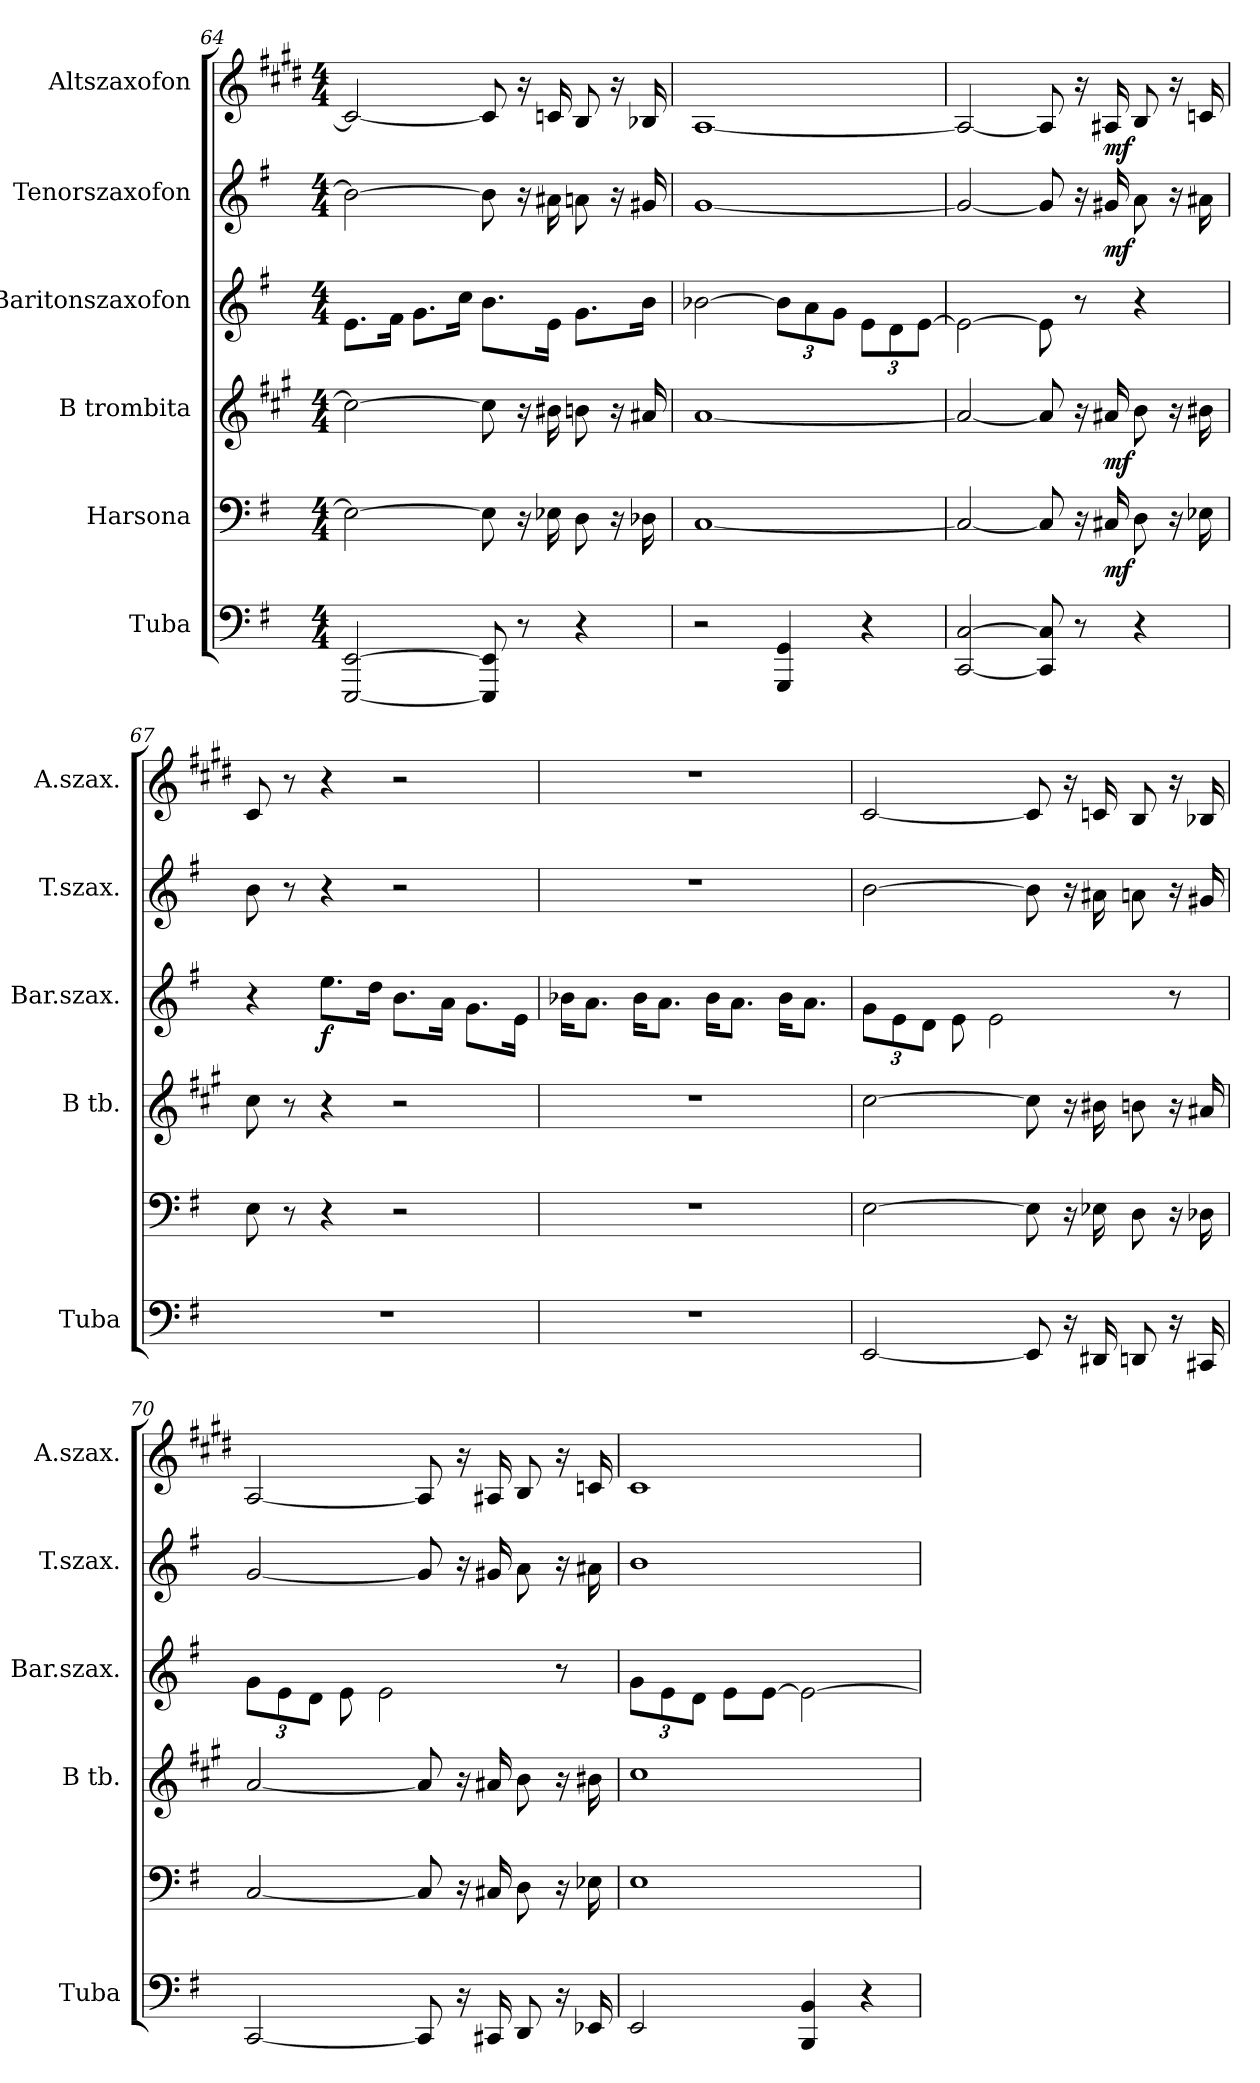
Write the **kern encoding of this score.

**kern	**kern	**dynam	**kern	**dynam	**kern	**dynam	**kern	**dynam	**kern	**dynam
*part6	*part5	*part5	*part4	*part4	*part3	*part3	*part2	*part2	*part1	*part1
*staff6	*staff5	*staff5	*staff4	*staff4	*staff3	*staff3	*staff2	*staff2	*staff1	*staff1
*I"Tuba	*I"Harsona	*	*I"B trombita	*	*I"Baritonszaxofon	*	*I"Tenorszaxofon	*	*I"Altszaxofon	*
*I'Tuba	*	*	*I'B tb.	*	*I'Bar.szax.	*	*I'T.szax.	*	*I'A.szax.	*
*clefF4	*clefF4	*	*clefG2	*	*clefG2	*	*clefG2	*	*clefG2	*
*	*	*	*ITrd1c2	*	*ITrd12c21	*	*ITrd8c14	*	*ITrd5c9	*
*k[f#]	*k[f#]	*	*k[f#]	*	*k[f#]	*	*k[f#]	*	*k[f#]	*
*M4/4	*M4/4	*	*M4/4	*	*M4/4	*	*M4/4	*	*M4/4	*
=64	=64	=64	=64	=64	=64	=64	=64	=64	=64	=64
[2EEE/ [2EE/	2E\_	.	2b\_	.	8.E\L	.	2B\_	.	2E/_	.
.	.	.	.	.	16F#\Jk	.	.	.	.	.
.	.	.	.	.	8.G\L	.	.	.	.	.
.	.	.	.	.	16c\Jk	.	.	.	.	.
8EEE/] 8EE/]	8E\]	.	8b\]	.	8.B\L	.	8B\]	.	8E/]	.
8r	16r	.	16r	.	.	.	16r	.	16r	.
.	16E-X\	.	16a#X\	.	16E\Jk	.	16A#X\	.	16E-X/	.
4r	8D\	.	8an\	.	8.G\L	.	8An\	.	8D/	.
.	16r	.	16r	.	.	.	16r	.	16r	.
.	16D-X\	.	16g#X/	.	16B\Jk	.	16G#X/	.	16D-X/	.
=65	=65	=65	=65	=65	=65	=65	=65	=65	=65	=65
2r	[1C	.	[1g	.	[2B-X\	.	[1G	.	[1C	.
*	*	*	*	*	*Xbrackettup	*	*	*	*	*
4GGG/ 4GG/	.	.	.	.	12B-\L]	.	.	.	.	.
.	.	.	.	.	12A\	.	.	.	.	.
.	.	.	.	.	12G\J	.	.	.	.	.
4r	.	.	.	.	12E\L	.	.	.	.	.
.	.	.	.	.	12D\	.	.	.	.	.
.	.	.	.	.	[12E\J	.	.	.	.	.
!!LO:LB:g=z
=66	=66	=66	=66	=66	=66	=66	=66	=66	=66	=66
[2CC/ [2C/	2C/_	.	2g/_	.	2E\_	.	2G/_	.	2C/_	.
8CC/] 8C/]	8C/]	.	8g/]	.	8E\]	.	8G/]	.	8C/]	.
8r	16r	.	16r	.	8r	.	16r	.	16r	.
!	!	!LO:DY:b	!	!LO:DY:b	!	!	!	!LO:DY:b	!	!LO:DY:b
.	16C#X/	mf	16g#X/	mf	.	.	16G#X/	mf	16C#X/	mf
4r	8D\	.	8a\	.	4r	.	8A\	.	8D/	.
.	16r	.	16r	.	.	.	16r	.	16r	.
.	16E-X\	.	16a#X\	.	.	.	16A#X\	.	16E-X/	.
=67	=67	=67	=67	=67	=67	=67	=67	=67	=67	=67
1r	8E\	.	8b\	.	4r	.	8B\	.	8E/	.
.	8r	.	8r	.	.	.	8r	.	8r	.
!	!	!	!	!	!	!LO:DY:b	!	!	!	!
.	4r	.	4r	.	8.e\L	f	4r	.	4r	.
.	.	.	.	.	16d\Jk	.	.	.	.	.
.	2r	.	2r	.	8.B\L	.	2r	.	2r	.
.	.	.	.	.	16A\Jk	.	.	.	.	.
.	.	.	.	.	8.G\L	.	.	.	.	.
.	.	.	.	.	16E\Jk	.	.	.	.	.
=68	=68	=68	=68	=68	=68	=68	=68	=68	=68	=68
1r	1r	.	1r	.	16B-X\KL	.	1r	.	1r	.
.	.	.	.	.	8.A\J	.	.	.	.	.
.	.	.	.	.	16B-\KL	.	.	.	.	.
.	.	.	.	.	8.A\J	.	.	.	.	.
.	.	.	.	.	16B-\KL	.	.	.	.	.
.	.	.	.	.	8.A\J	.	.	.	.	.
.	.	.	.	.	16B-\KL	.	.	.	.	.
.	.	.	.	.	8.A\J	.	.	.	.	.
!!LO:PB:g=z
=69	=69	=69	=69	=69	=69	=69	=69	=69	=69	=69
[2EE/	[2E\	.	[2b\	.	12G\L	.	[2B\	.	[2E/	.
.	.	.	.	.	12E\	.	.	.	.	.
.	.	.	.	.	12D\J	.	.	.	.	.
.	.	.	.	.	8E\	.	.	.	.	.
.	.	.	.	.	2E\	.	.	.	.	.
8EE/]	8E\]	.	8b\]	.	.	.	8B\]	.	8E/]	.
16r	16r	.	16r	.	.	.	16r	.	16r	.
16DD#X/	16E-X\	.	16a#X\	.	.	.	16A#X\	.	16E-X/	.
8DDn/	8D\	.	8an\	.	.	.	8An\	.	8D/	.
16r	16r	.	16r	.	8r	.	16r	.	16r	.
16CC#X/	16D-X\	.	16g#X/	.	.	.	16G#X/	.	16D-X/	.
=70	=70	=70	=70	=70	=70	=70	=70	=70	=70	=70
[2CC/	[2C/	.	[2g/	.	12G\L	.	[2G/	.	[2C/	.
.	.	.	.	.	12E\	.	.	.	.	.
.	.	.	.	.	12D\J	.	.	.	.	.
.	.	.	.	.	8E\	.	.	.	.	.
.	.	.	.	.	2E\	.	.	.	.	.
8CC/]	8C/]	.	8g/]	.	.	.	8G/]	.	8C/]	.
16r	16r	.	16r	.	.	.	16r	.	16r	.
16CC#X/	16C#X/	.	16g#X/	.	.	.	16G#X/	.	16C#X/	.
8DD/	8D\	.	8a\	.	.	.	8A\	.	8D/	.
16r	16r	.	16r	.	8r	.	16r	.	16r	.
16EE-X/	16E-X\	.	16a#X\	.	.	.	16A#X\	.	16E-X/	.
=71	=71	=71	=71	=71	=71	=71	=71	=71	=71	=71
2EE/	1E	.	1b	.	12G\L	.	1B	.	1E	.
.	.	.	.	.	12E\	.	.	.	.	.
.	.	.	.	.	12D\J	.	.	.	.	.
.	.	.	.	.	8E\L	.	.	.	.	.
.	.	.	.	.	[8E\J	.	.	.	.	.
4BBB/ 4BB/	.	.	.	.	2E\_	.	.	.	.	.
4r	.	.	.	.	.	.	.	.	.	.
=	=	=	=	=	=	=	=	=	=	=
*-	*-	*-	*-	*-	*-	*-	*-	*-	*-	*-
